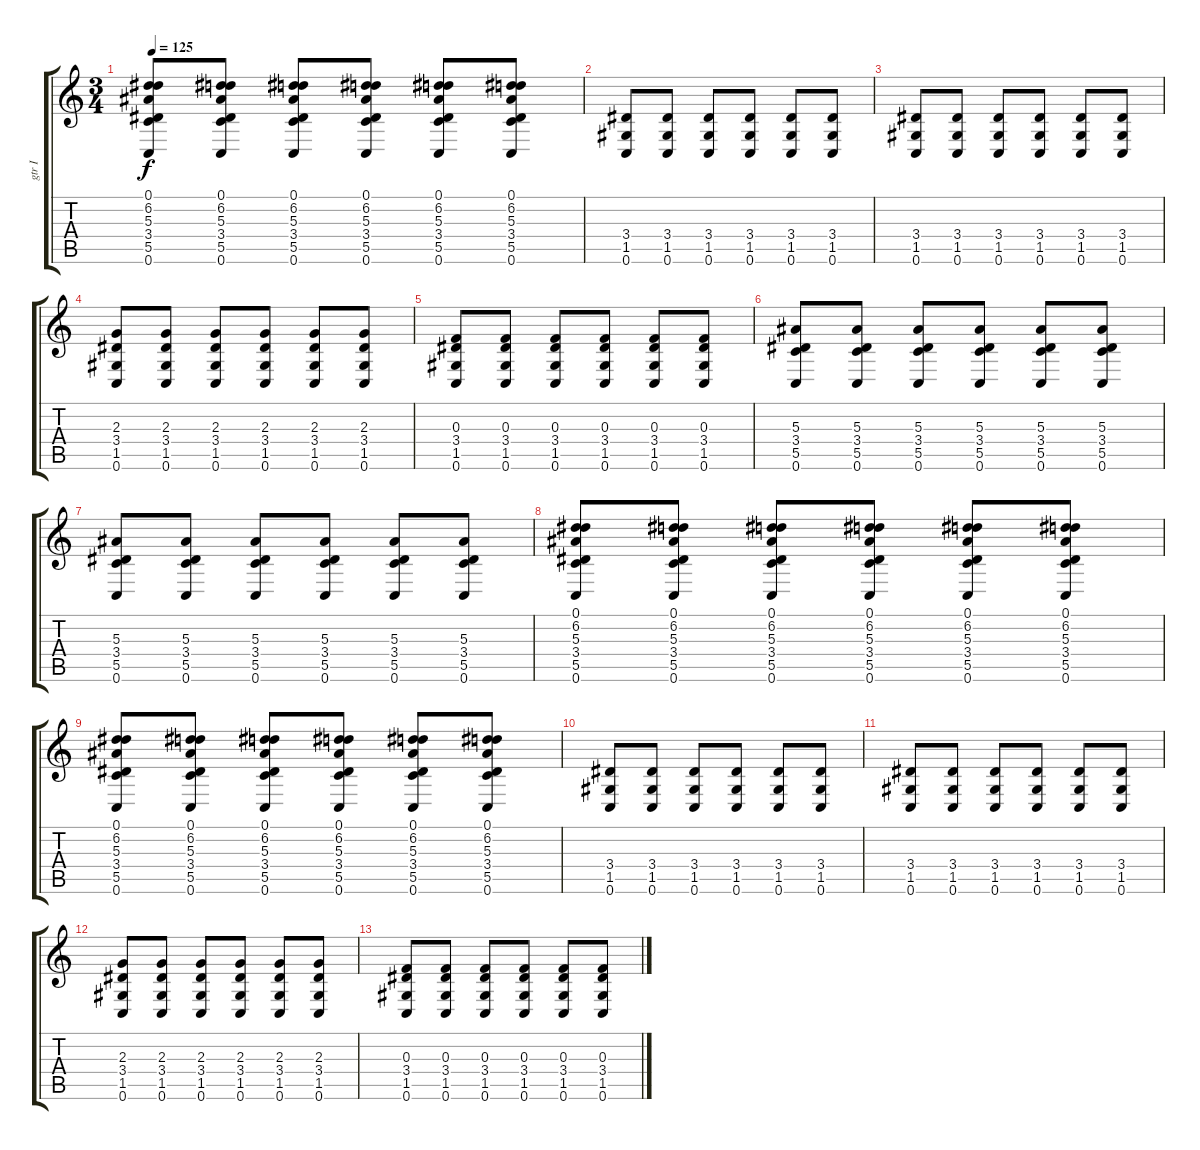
\track ("gtr I" "gtr I") {instrument electricguitarjazz}
\staff {score tabs}
\tuning (D4 A3 F3 C3 G2 C2) {hide}
\ts (3 4)
\tempo 125
\clef g2
\ks c
(0.1 6.2 5.3 3.4 5.5 0.6).8{dy f} (0.1 6.2 5.3 3.4 5.5 0.6).8 (0.1 6.2 5.3 3.4 5.5 0.6).8 (0.1 6.2 5.3 3.4 5.5 0.6).8 (0.1 6.2 5.3 3.4 5.5 0.6).8 (0.1 6.2 5.3 3.4 5.5 0.6).8 |
(3.4 1.5 0.6).8{volume 4} (3.4 1.5 0.6).8 (3.4 1.5 0.6).8 (3.4 1.5 0.6).8 (3.4 1.5 0.6).8 (3.4 1.5 0.6).8 |
(3.4 1.5 0.6).8 (3.4 1.5 0.6).8 (3.4 1.5 0.6).8 (3.4 1.5 0.6).8 (3.4 1.5 0.6).8 (3.4 1.5 0.6).8 |
(2.3 3.4 1.5 0.6).8 (2.3 3.4 1.5 0.6).8 (2.3 3.4 1.5 0.6).8 (2.3 3.4 1.5 0.6).8 (2.3 3.4 1.5 0.6).8 (2.3 3.4 1.5 0.6).8 |
(0.3 3.4 1.5 0.6).8 (0.3 3.4 1.5 0.6).8 (0.3 3.4 1.5 0.6).8 (0.3 3.4 1.5 0.6).8 (0.3 3.4 1.5 0.6).8 (0.3 3.4 1.5 0.6).8 |
(5.3 3.4 5.5 0.6).8{volume 0} (5.3 3.4 5.5 0.6).8 (5.3 3.4 5.5 0.6).8 (5.3 3.4 5.5 0.6).8 (5.3 3.4 5.5 0.6).8 (5.3 3.4 5.5 0.6).8 |
(5.3 3.4 5.5 0.6).8 (5.3 3.4 5.5 0.6).8 (5.3 3.4 5.5 0.6).8 (5.3 3.4 5.5 0.6).8 (5.3 3.4 5.5 0.6).8 (5.3 3.4 5.5 0.6).8 |
(0.1 6.2 5.3 3.4 5.5 0.6).8 (0.1 6.2 5.3 3.4 5.5 0.6).8 (0.1 6.2 5.3 3.4 5.5 0.6).8 (0.1 6.2 5.3 3.4 5.5 0.6).8 (0.1 6.2 5.3 3.4 5.5 0.6).8 (0.1 6.2 5.3 3.4 5.5 0.6).8 |
(0.1 6.2 5.3 3.4 5.5 0.6).8 (0.1 6.2 5.3 3.4 5.5 0.6).8 (0.1 6.2 5.3 3.4 5.5 0.6).8 (0.1 6.2 5.3 3.4 5.5 0.6).8 (0.1 6.2 5.3 3.4 5.5 0.6).8 (0.1 6.2 5.3 3.4 5.5 0.6).8 |
(3.4 1.5 0.6).8 (3.4 1.5 0.6).8 (3.4 1.5 0.6).8 (3.4 1.5 0.6).8 (3.4 1.5 0.6).8 (3.4 1.5 0.6).8 |
(3.4 1.5 0.6).8 (3.4 1.5 0.6).8 (3.4 1.5 0.6).8 (3.4 1.5 0.6).8 (3.4 1.5 0.6).8 (3.4 1.5 0.6).8 |
(2.3 3.4 1.5 0.6).8 (2.3 3.4 1.5 0.6).8 (2.3 3.4 1.5 0.6).8 (2.3 3.4 1.5 0.6).8 (2.3 3.4 1.5 0.6).8 (2.3 3.4 1.5 0.6).8 |
(0.3 3.4 1.5 0.6).8 (0.3 3.4 1.5 0.6).8 (0.3 3.4 1.5 0.6).8 (0.3 3.4 1.5 0.6).8 (0.3 3.4 1.5 0.6).8 (0.3 3.4 1.5 0.6).8
